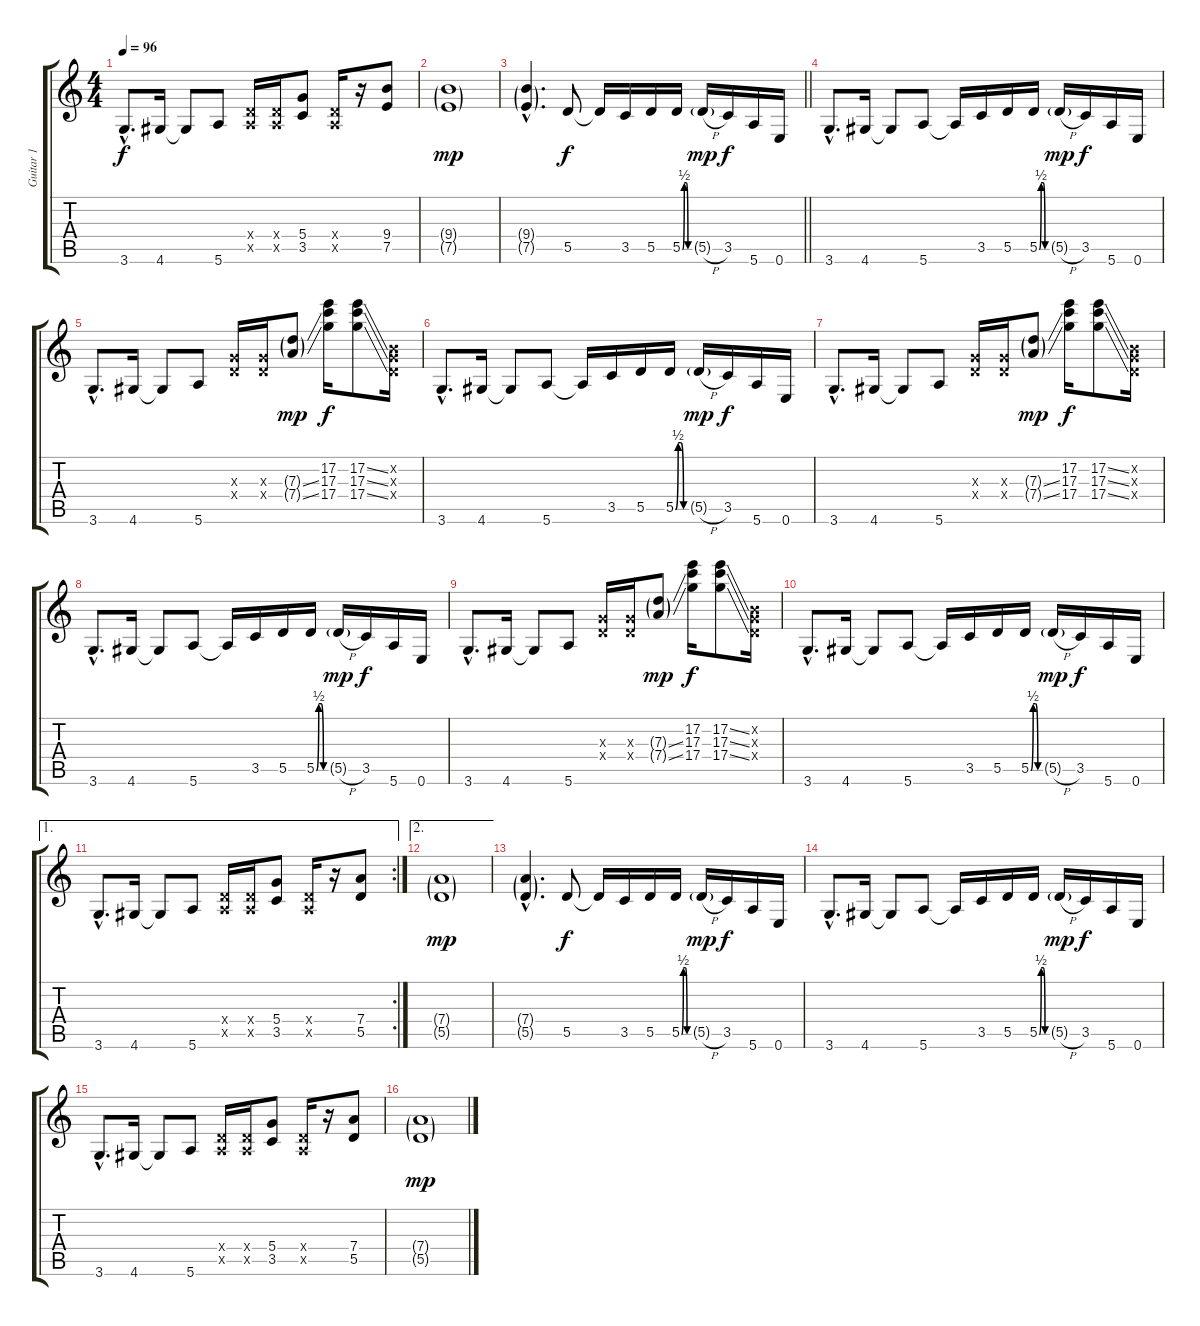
\track ("Guitar 1" "Guitar 1") {instrument distortionguitar}
\staff {score tabs}
\tuning (E4 B3 G3 D3 A2 E2) {hide}
\ts (4 4)
\tempo 96
\clef g2
\ks c
3.6{hac}.8{d dy f} 4.6.16 4.6{t}.8 5.6.8 (0.4{x} 0.5{x}).16 (0.4{x} 0.5{x}).16 (5.4 3.5).8 (0.4{x} 0.5{x}).16 r.16 (9.4 7.5).8 |
(9.4{g} 7.5{g}).1{dy mp} |
\barLineRight lightlight
(9.4{g hac} 7.5{g hac}).4{d} 5.5.8{dy f} 5.5{t}.16 3.5.16 5.5.16 5.5{be (custom 0 0 15 2 30 2 45 0 60 0)}.16 5.5{h g}.16{dy mp} 3.5.16{dy f} 5.6.16 0.6.16 |
3.6{hac}.8{d} 4.6.16 4.6{t}.8 5.6.8 5.6{t}.16 3.5.16 5.5.16 5.5{be (custom 0 0 15 2 30 2 45 0 60 0)}.16 5.5{h g}.16{dy mp} 3.5.16{dy f} 5.6.16 0.6.16 |
3.6{hac}.8{d} 4.6.16 4.6{t}.8 5.6.8 (0.3{x} 0.4{x}).16 (0.3{x} 0.4{x}).16 (7.3{ss g} 7.4{ss g}).8{dy mp} (17.2 17.3 17.4).16{dy f} (17.2{ss} 17.3{ss} 17.4{ss}).8 (0.2{x} 0.3{x} 0.4{x}).16 |
3.6{hac}.8{d} 4.6.16 4.6{t}.8 5.6.8 5.6{t}.16 3.5.16 5.5.16 5.5{be (custom 0 0 15 2 30 2 45 0 60 0)}.16 5.5{h g}.16{dy mp} 3.5.16{dy f} 5.6.16 0.6.16 |
3.6{hac}.8{d} 4.6.16 4.6{t}.8 5.6.8 (0.3{x} 0.4{x}).16 (0.3{x} 0.4{x}).16 (7.3{ss g} 7.4{ss g}).8{dy mp} (17.2 17.3 17.4).16{dy f} (17.2{ss} 17.3{ss} 17.4{ss}).8 (0.2{x} 0.3{x} 0.4{x}).16 |
3.6{hac}.8{d} 4.6.16 4.6{t}.8 5.6.8 5.6{t}.16 3.5.16 5.5.16 5.5{be (custom 0 0 15 2 30 2 45 0 60 0)}.16 5.5{h g}.16{dy mp} 3.5.16{dy f} 5.6.16 0.6.16 |
3.6{hac}.8{d} 4.6.16 4.6{t}.8 5.6.8 (0.3{x} 0.4{x}).16 (0.3{x} 0.4{x}).16 (7.3{ss g} 7.4{ss g}).8{dy mp} (17.2 17.3 17.4).16{dy f} (17.2{ss} 17.3{ss} 17.4{ss}).8 (0.2{x} 0.3{x} 0.4{x}).16 |
3.6{hac}.8{d} 4.6.16 4.6{t}.8 5.6.8 5.6{t}.16 3.5.16 5.5.16 5.5{be (custom 0 0 15 2 30 2 45 0 60 0)}.16 5.5{h g}.16{dy mp} 3.5.16{dy f} 5.6.16 0.6.16 |
\ae 1
\rc 2
3.6{hac}.8{d} 4.6.16 4.6{t}.8 5.6.8 (0.4{x} 0.5{x}).16 (0.4{x} 0.5{x}).16 (5.4 3.5).8 (0.4{x} 0.5{x}).16 r.16 (7.4 5.5).8 |
\ae 2
(7.4{g} 5.5{g}).1{dy mp} |
(7.4{g hac} 5.5{g hac}).4{d} 5.5.8{dy f} 5.5{t}.16 3.5.16 5.5.16 5.5{be (custom 0 0 15 2 30 2 45 0 60 0)}.16 5.5{h g}.16{dy mp} 3.5.16{dy f} 5.6.16 0.6.16 |
3.6{hac}.8{d} 4.6.16 4.6{t}.8 5.6.8 5.6{t}.16 3.5.16 5.5.16 5.5{be (custom 0 0 15 2 30 2 45 0 60 0)}.16 5.5{h g}.16{dy mp} 3.5.16{dy f} 5.6.16 0.6.16 |
3.6{hac}.8{d} 4.6.16 4.6{t}.8 5.6.8 (0.4{x} 0.5{x}).16 (0.4{x} 0.5{x}).16 (5.4 3.5).8 (0.4{x} 0.5{x}).16 r.16 (7.4 5.5).8 |
(7.4{g} 5.5{g}).1{dy mp}
